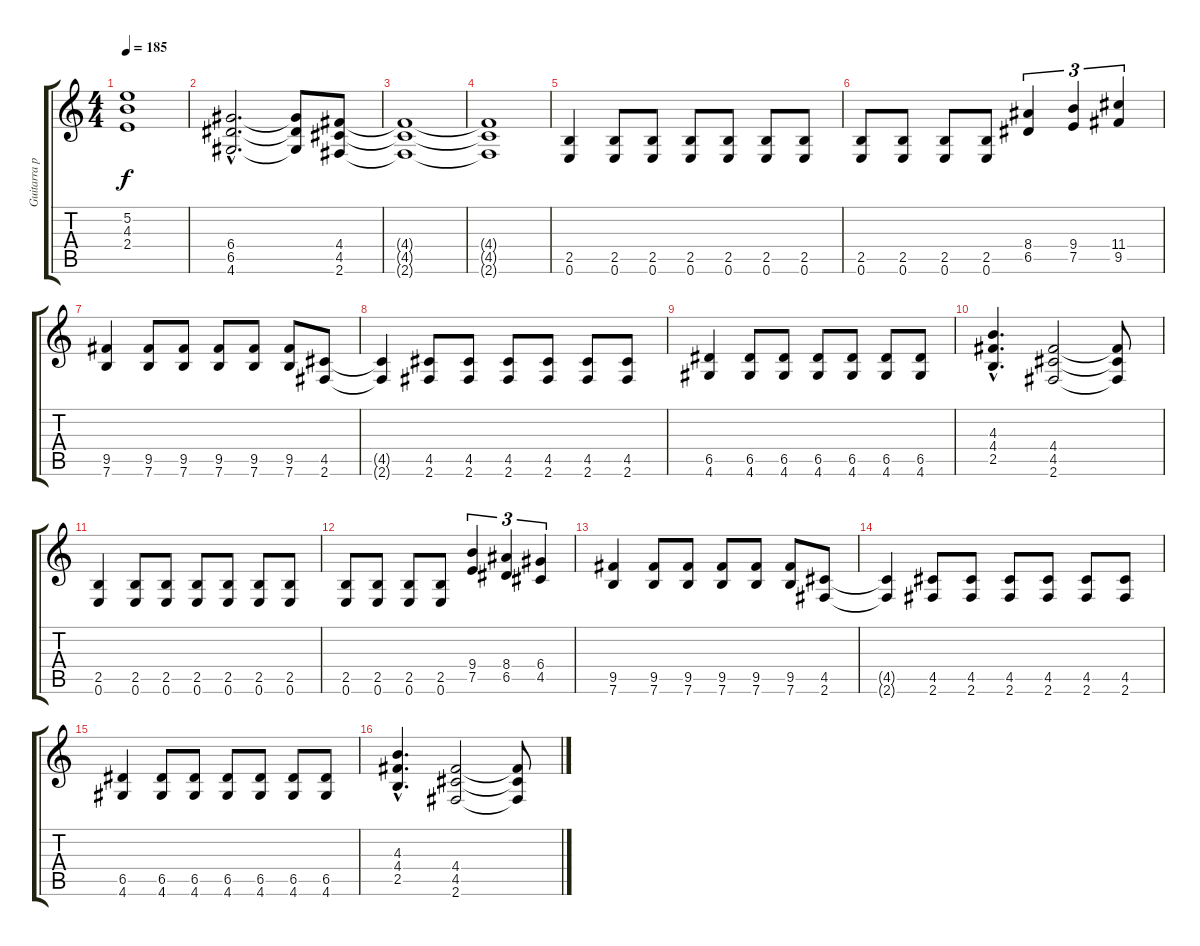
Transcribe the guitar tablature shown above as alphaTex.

\track ("Guitarra punteos" "Guitarra p") {instrument overdrivenguitar}
\staff {score tabs}
\tuning (E4 B3 G3 D3 A2 E2) {hide}
\ts (4 4)
\tempo 185
\clef g2
\ks c
(5.2{t} 4.3{t} 2.4{t}).1{dy f} |
(6.4{hac} 6.5{hac} 4.6{hac}).2{d} (6.4{t} 6.5{t} 4.6{t}).8 (4.4 4.5 2.6).8 |
(4.4{t} 4.5{t} 2.6{t}).1 |
(4.4{t} 4.5{t} 2.6{t}).1 |
(2.5 0.6).4 (2.5 0.6).8 (2.5 0.6).8 (2.5 0.6).8 (2.5 0.6).8 (2.5 0.6).8 (2.5 0.6).8 |
(2.5 0.6).8 (2.5 0.6).8 (2.5 0.6).8 (2.5 0.6).8 (8.4 6.5).4{tu (3 2)} (9.4 7.5).4{tu (3 2)} (11.4 9.5).4{tu (3 2)} |
(9.5 7.6).4 (9.5 7.6).8 (9.5 7.6).8 (9.5 7.6).8 (9.5 7.6).8 (9.5 7.6).8 (4.5 2.6).8 |
(4.5{t} 2.6{t}).4 (4.5 2.6).8 (4.5 2.6).8 (4.5 2.6).8 (4.5 2.6).8 (4.5 2.6).8 (4.5 2.6).8 |
(6.5 4.6).4 (6.5 4.6).8 (6.5 4.6).8 (6.5 4.6).8 (6.5 4.6).8 (6.5 4.6).8 (6.5 4.6).8 |
(4.3{hac} 4.4 2.5{hac}).4{d} (4.4 4.5 2.6).2 (4.4{t} 4.5{t} 2.6{t}).8 |
(2.5 0.6).4 (2.5 0.6).8 (2.5 0.6).8 (2.5 0.6).8 (2.5 0.6).8 (2.5 0.6).8 (2.5 0.6).8 |
(2.5 0.6).8 (2.5 0.6).8 (2.5 0.6).8 (2.5 0.6).8 (9.4 7.5).4{tu (3 2)} (8.4 6.5).4{tu (3 2)} (6.4 4.5).4{tu (3 2)} |
(9.5 7.6).4 (9.5 7.6).8 (9.5 7.6).8 (9.5 7.6).8 (9.5 7.6).8 (9.5 7.6).8 (4.5 2.6).8 |
(4.5{t} 2.6{t}).4 (4.5 2.6).8 (4.5 2.6).8 (4.5 2.6).8 (4.5 2.6).8 (4.5 2.6).8 (4.5 2.6).8 |
(6.5 4.6).4 (6.5 4.6).8 (6.5 4.6).8 (6.5 4.6).8 (6.5 4.6).8 (6.5 4.6).8 (6.5 4.6).8 |
(4.3{hac} 4.4 2.5{hac}).4{d} (4.4 4.5 2.6).2 (4.4{t} 4.5{t} 2.6{t}).8
